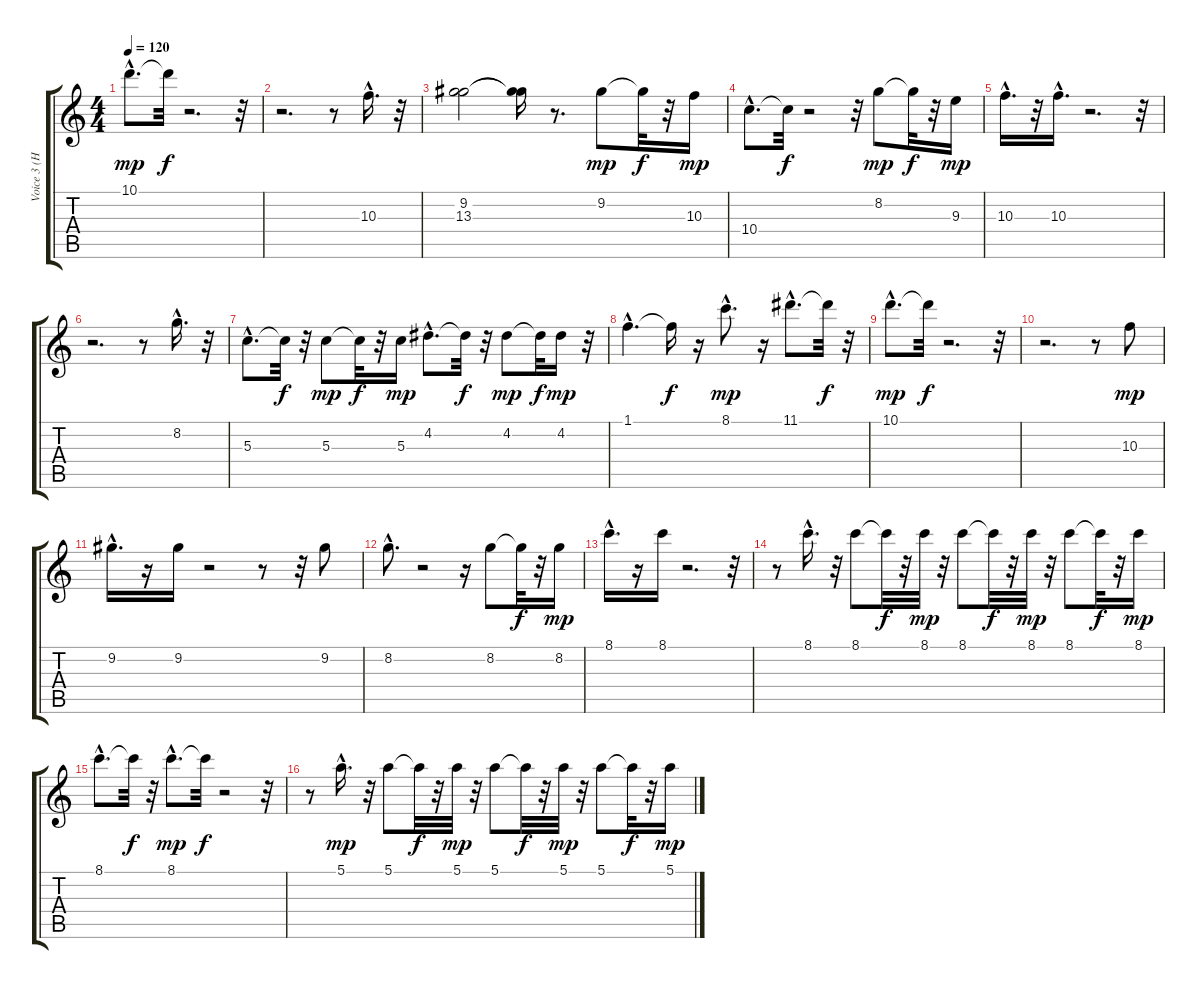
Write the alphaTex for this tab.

\track ("Voice 3 (Harmony)  " "Voice 3 (H") {instrument acousticguitarnylon}
\staff {score tabs}
\tuning (E4 B3 G3 D3 A2 E2) {hide}
\ts (4 4)
\tempo 120
\clef g2
\ks c
10.1{hac}.8{d dy mp} 10.1{t}.32{dy f} r.2{d} r.32 |
r.2{d} r.8 10.3{hac}.16{d} r.32 |
(9.2 13.3).2 (9.2{t} 13.3{t}).16 r.8{d} 9.2.8{dy mp} 9.2{t}.32{dy f} r.32 10.3.16{dy mp} |
10.4{hac}.8{d} 10.4{t}.32{dy f} r.2 r.32 8.2.8{dy mp} 8.2{t}.32{dy f} r.32 9.3.16{dy mp} |
10.3{hac}.16{d} r.32 10.3{hac}.16{d} r.2{d} r.32 |
r.2{d} r.8 8.2{hac}.16{d} r.32 |
5.3{hac}.8{d} 5.3{t}.32{dy f} r.32 5.3.8{dy mp} 5.3{t}.32{dy f} r.32 5.3.16{dy mp} 4.2{hac}.8{d} 4.2{t}.32{dy f} r.32 4.2.8{dy mp} 4.2{t}.32{dy f} 4.2.16{dy mp} r.32 |
1.1{hac}.4{d} 1.1{t}.16{dy f} r.16 8.1{hac}.8{d dy mp} r.16 11.1{hac}.8{d} 11.1{t}.32{dy f} r.32 |
10.1{hac}.8{d dy mp} 10.1{t}.32{dy f} r.2{d} r.32 |
r.2{d} r.8 10.3.8{dy mp} |
9.2{hac}.16{d} r.16 9.2.16 r.2 r.8 r.32 9.2.8 |
8.2{hac}.8{d} r.2 r.16 8.2.8 8.2{t}.32{dy f} r.32 8.2.16{dy mp} |
8.1{hac}.16{d} r.16 8.1.16 r.2{d} r.32 |
r.8 8.1{hac}.16{d} r.32 8.1.8 8.1{t}.32{dy f} r.32 8.1.32{dy mp} r.32 8.1.8 8.1{t}.32{dy f} r.32 8.1.32{dy mp} r.32 8.1.8 8.1{t}.32{dy f} r.32 8.1.16{dy mp} |
8.1{hac}.8{d} 8.1{t}.32{dy f} r.32 8.1{hac}.8{d dy mp} 8.1{t}.32{dy f} r.2 r.32 |
r.8 5.1{hac}.16{d dy mp} r.32 5.1.8 5.1{t}.32{dy f} r.32 5.1.32{dy mp} r.32 5.1.8 5.1{t}.32{dy f} r.32 5.1.32{dy mp} r.32 5.1.8 5.1{t}.32{dy f} r.32 5.1.16{dy mp}
